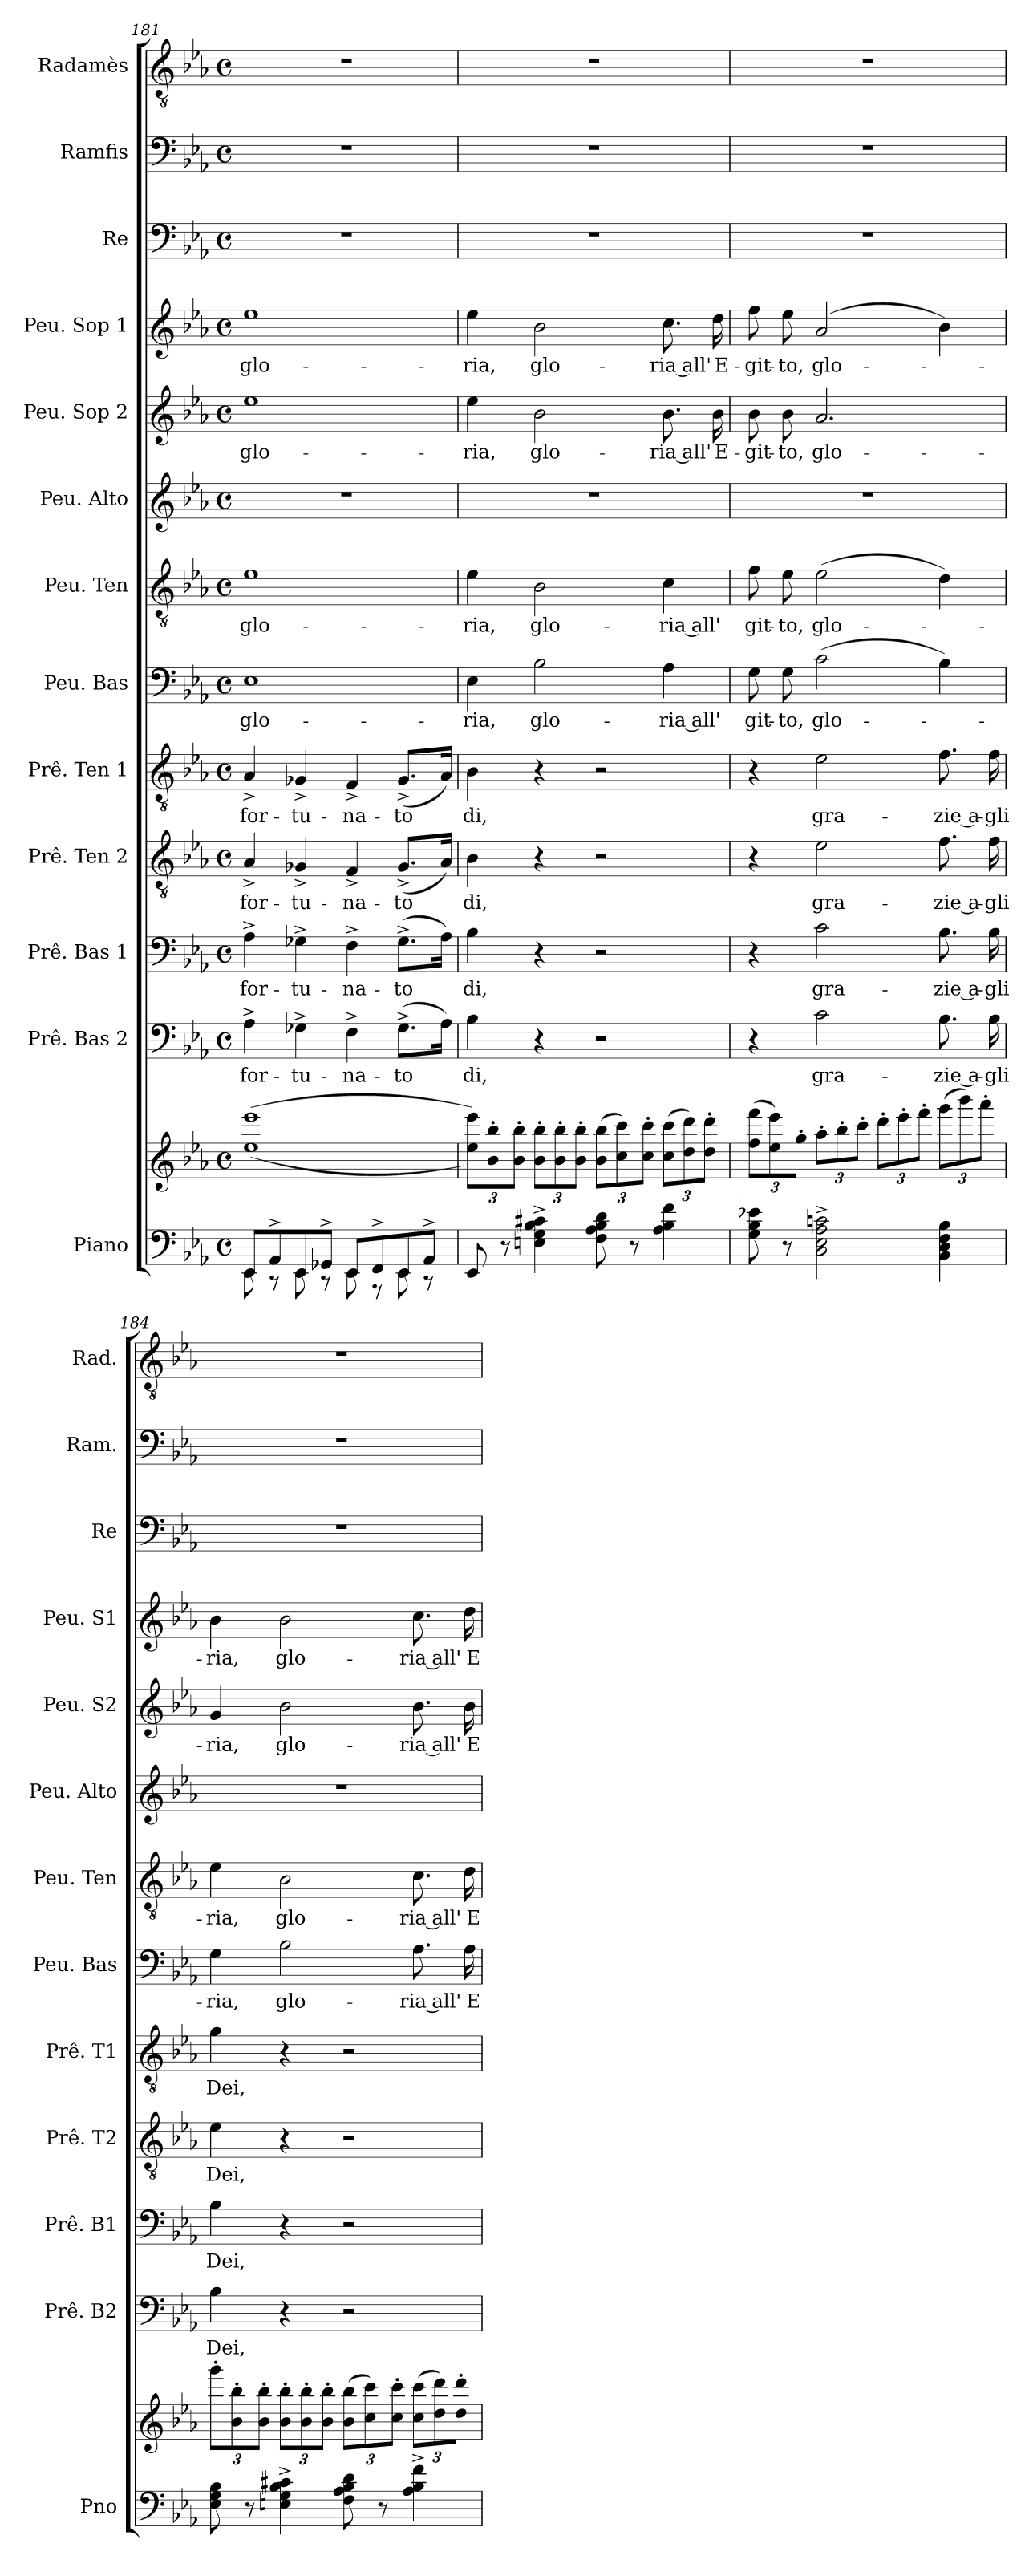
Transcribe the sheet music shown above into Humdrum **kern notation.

**kern	**kern	**kern	**text	**kern	**text	**kern	**text	**kern	**text	**kern	**text	**kern	**text	**kern	**kern	**text	**kern	**text	**kern	**kern	**kern
*part13	*part13	*part12	*part12	*part11	*part11	*part10	*part10	*part9	*part9	*part8	*part8	*part7	*part7	*part6	*part5	*part5	*part4	*part4	*part3	*part2	*part1
*staff14	*staff13	*staff12	*staff12	*staff11	*staff11	*staff10	*staff10	*staff9	*staff9	*staff8	*staff8	*staff7	*staff7	*staff6	*staff5	*staff5	*staff4	*staff4	*staff3	*staff2	*staff1
*I"Piano	*	*I"Prê. Bas 2	*	*I"Prê. Bas 1	*	*I"Prê. Ten 2	*	*I"Prê. Ten 1	*	*I"Peu. Bas	*	*I"Peu. Ten	*	*I"Peu. Alto	*I"Peu. Sop 2	*	*I"Peu. Sop 1	*	*I"Re	*I"Ramfis	*I"Radamès
*I'Pno	*	*I'Prê. B2	*	*I'Prê. B1	*	*I'Prê. T2	*	*I'Prê. T1	*	*I'Peu. Bas	*	*I'Peu. Ten	*	*I'Peu. Alto	*I'Peu. S2	*	*I'Peu. S1	*	*I'Re	*I'Ram.	*I'Rad.
*clefF4	*clefG2	*clefF4	*	*clefF4	*	*clefGv2	*	*clefGv2	*	*clefF4	*	*clefGv2	*	*clefG2	*clefG2	*	*clefG2	*	*clefF4	*clefF4	*clefGv2
*k[b-e-a-]	*k[b-e-a-]	*k[b-e-a-]	*	*k[b-e-a-]	*	*k[b-e-a-]	*	*k[b-e-a-]	*	*k[b-e-a-]	*	*k[b-e-a-]	*	*k[b-e-a-]	*k[b-e-a-]	*	*k[b-e-a-]	*	*k[b-e-a-]	*k[b-e-a-]	*k[b-e-a-]
*M4/4	*M4/4	*M4/4	*	*M4/4	*	*M4/4	*	*M4/4	*	*M4/4	*	*M4/4	*	*M4/4	*M4/4	*	*M4/4	*	*M4/4	*M4/4	*M4/4
*met(c)	*met(c)	*met(c)	*	*met(c)	*	*met(c)	*	*met(c)	*	*met(c)	*	*met(c)	*	*met(c)	*met(c)	*	*met(c)	*	*met(c)	*met(c)	*met(c)
=181	=181	=181	=181	=181	=181	=181	=181	=181	=181	=181	=181	=181	=181	=181	=181	=181	=181	=181	=181	=181	=181
*^	*	*	*	*	*	*	*	*	*	*	*	*	*	*	*	*	*	*	*	*	*
!	!	!	!	!LO:LY:b:color=#0055FF	!	!LO:LY:b:color=#0055FF	!	!LO:LY:b:color=#AA0000	!	!LO:LY:b:color=#0055FF	!	!LO:LY:b:color=#0055FF	!	!LO:LY:b:color=#0055FF	!	!	!LO:LY:b:color=#0055FF	!	!LO:LY:b:color=#0055FF	!	!	!
8EE-/L	8EE-\	(>(>1ee- 1eee-	4A-^\	for-	4A-^\	for-	4A-^/	for-	4A-^/	for-	1E-	glo-	1e-	glo-	1r	1ee-	glo-	1ee-	glo-	1r	1r	1r
8AA-^/	8r	.	.	.	.	.	.	.	.	.	.	.	.	.	.	.	.	.	.	.	.	.
!	!	!	!	!LO:LY:b:color=#0055FF	!	!LO:LY:b:color=#0055FF	!	!LO:LY:b:color=#AA0000	!	!LO:LY:b:color=#0055FF	!	!	!	!	!	!	!	!	!	!	!	!
8EE-/	8EE-\	.	4G-X^\	-tu-	4G-X^\	-tu-	4G-X^/	-tu-	4G-X^/	-tu-	.	.	.	.	.	.	.	.	.	.	.	.
8GG-X^/J	8r	.	.	.	.	.	.	.	.	.	.	.	.	.	.	.	.	.	.	.	.	.
!	!	!	!	!LO:LY:b:color=#0055FF	!	!LO:LY:b:color=#0055FF	!	!LO:LY:b:color=#AA0000	!	!LO:LY:b:color=#0055FF	!	!	!	!	!	!	!	!	!	!	!	!
8EE-/L	8EE-\	.	4F^\	-na-	4F^\	-na-	4F^/	-na-	4F^/	-na-	.	.	.	.	.	.	.	.	.	.	.	.
8FF^/	8r	.	.	.	.	.	.	.	.	.	.	.	.	.	.	.	.	.	.	.	.	.
!	!	!	!	!LO:LY:b:color=#0055FF	!	!LO:LY:b:color=#0055FF	!	!LO:LY:b:color=#AA0000	!	!LO:LY:b:color=#0055FF	!	!	!	!	!	!	!	!	!	!	!	!
8EE-/	8EE-\	.	(>8.G-^\L	-to	(>8.G-^\L	-to	(<8.G-^/L	-to	(<8.G-^/L	-to	.	.	.	.	.	.	.	.	.	.	.	.
8AA-^/J	8r	.	.	.	.	.	.	.	.	.	.	.	.	.	.	.	.	.	.	.	.	.
.	.	.	16A-\Jk)	.	16A-\Jk)	.	16A-/Jk)	.	16A-/Jk)	.	.	.	.	.	.	.	.	.	.	.	.	.
*v	*v	*	*	*	*	*	*	*	*	*	*	*	*	*	*	*	*	*	*	*	*	*
=182	=182	=182	=182	=182	=182	=182	=182	=182	=182	=182	=182	=182	=182	=182	=182	=182	=182	=182	=182	=182	=182
*	*Xbrackettup	*	*	*	*	*	*	*	*	*	*	*	*	*	*	*	*	*	*	*	*
!	!	!	!LO:LY:b:color=#0055FF	!	!LO:LY:b:color=#0055FF	!	!LO:LY:b:color=#AA0000	!	!LO:LY:b:color=#0055FF	!	!LO:LY:b:color=#0055FF	!	!LO:LY:b:color=#0055FF	!	!	!LO:LY:b:color=#0055FF	!	!LO:LY:b:color=#0055FF	!	!	!
8EE-/	12ee-\ 12eee-\L))	4B-\	di,	4B-\	di,	4B-\	di,	4B-\	di,	4E-\	ria,	4e-\	ria,	1r	4ee-\	ria,	4ee-\	-ria,	1r	1r	1r
.	12b-\' 12bb-\'	.	.	.	.	.	.	.	.	.	.	.	.	.	.	.	.	.	.	.	.
8r	.	.	.	.	.	.	.	.	.	.	.	.	.	.	.	.	.	.	.	.	.
.	12b-\' 12bb-\'J	.	.	.	.	.	.	.	.	.	.	.	.	.	.	.	.	.	.	.	.
!	!	!	!	!	!	!	!	!	!	!	!LO:LY:b:color=#0055FF	!	!LO:LY:b:color=#0055FF	!	!	!LO:LY:b:color=#0055FF	!	!LO:LY:b:color=#0055FF	!	!	!
4En\^ 4G\^ 4B-\^ 4c#X\^	12b-\' 12bb-\'L	4r	.	4r	.	4r	.	4r	.	2B-\	glo-	2B-\	glo-	.	2b-\	glo-	2b-\	glo-	.	.	.
.	12b-\' 12bb-\'	.	.	.	.	.	.	.	.	.	.	.	.	.	.	.	.	.	.	.	.
.	12b-\' 12bb-\'J	.	.	.	.	.	.	.	.	.	.	.	.	.	.	.	.	.	.	.	.
8F\ 8A-\ 8B-\ 8d\	(>12b-\ 12bb-\L	2r	.	2r	.	2r	.	2r	.	.	.	.	.	.	.	.	.	.	.	.	.
.	12cc\ 12ccc\)	.	.	.	.	.	.	.	.	.	.	.	.	.	.	.	.	.	.	.	.
8r	.	.	.	.	.	.	.	.	.	.	.	.	.	.	.	.	.	.	.	.	.
.	12cc\' 12ccc\'J	.	.	.	.	.	.	.	.	.	.	.	.	.	.	.	.	.	.	.	.
!	!	!	!	!	!	!	!	!	!	!	!LO:LY:b:color=#0055FF	!	!LO:LY:b:color=#0055FF	!	!	!LO:LY:b:color=#0055FF	!	!LO:LY:b:color=#0055FF	!	!	!
4A-\ 4B-\ 4f\	(>12cc\ 12ccc\L	.	.	.	.	.	.	.	.	4A-\	ria all'	4c\	ria all'	.	8.b-\	ria all'	8.cc\	ria all'	.	.	.
.	12dd\ 12ddd\)	.	.	.	.	.	.	.	.	.	.	.	.	.	.	.	.	.	.	.	.
.	12dd\' 12ddd\'J	.	.	.	.	.	.	.	.	.	.	.	.	.	.	.	.	.	.	.	.
!	!	!	!	!	!	!	!	!	!	!	!	!	!	!	!	!LO:LY:b:color=#0055FF	!	!LO:LY:b:color=#0055FF	!	!	!
.	.	.	.	.	.	.	.	.	.	.	.	.	.	.	16b-\	E-	16dd\	E-	.	.	.
=183	=183	=183	=183	=183	=183	=183	=183	=183	=183	=183	=183	=183	=183	=183	=183	=183	=183	=183	=183	=183	=183
!	!	!	!	!	!	!	!	!	!	!	!LO:LY:b:color=#0055FF	!	!LO:LY:b:color=#0055FF	!	!	!LO:LY:b:color=#0055FF	!	!LO:LY:b:color=#0055FF	!	!	!
8G\ 8B-\ 8e-X\	(>12ff\ 12fff\L	4r	.	4r	.	4r	.	4r	.	8G\	git-	8f\	git-	1r	8b-\	-git-	8ff\	-git-	1r	1r	1r
.	12ee-\ 12eee-\)	.	.	.	.	.	.	.	.	.	.	.	.	.	.	.	.	.	.	.	.
!	!	!	!	!	!	!	!	!	!	!	!LO:LY:b:color=#0055FF	!	!LO:LY:b:color=#0055FF	!	!	!LO:LY:b:color=#0055FF	!	!LO:LY:b:color=#0055FF	!	!	!
8r	.	.	.	.	.	.	.	.	.	8G\	-to,	8e-\	-to,	.	8b-\	-to,	8ee-\	-to,	.	.	.
.	12gg'\J	.	.	.	.	.	.	.	.	.	.	.	.	.	.	.	.	.	.	.	.
!	!	!	!LO:LY:b:color=#0055FF	!	!LO:LY:b:color=#0055FF	!	!LO:LY:b:color=#AA0000	!	!LO:LY:b:color=#0055FF	!	!LO:LY:b:color=#0055FF	!	!LO:LY:b:color=#0055FF	!	!	!LO:LY:b:color=#0055FF	!	!LO:LY:b:color=#0055FF	!	!	!
2C\^ 2E-\^ 2A-\^ 2cn\^	12aa-'\L	2c\	gra-	2c\	gra-	2e-\	gra-	2e-\	gra-	(>2c\	glo-	(>2e-\	glo-	.	2.a-/	glo-	(>2a-/	glo-	.	.	.
.	12bb-'\	.	.	.	.	.	.	.	.	.	.	.	.	.	.	.	.	.	.	.	.
.	12ccc'\J	.	.	.	.	.	.	.	.	.	.	.	.	.	.	.	.	.	.	.	.
.	12ddd'\L	.	.	.	.	.	.	.	.	.	.	.	.	.	.	.	.	.	.	.	.
.	12eee-'\	.	.	.	.	.	.	.	.	.	.	.	.	.	.	.	.	.	.	.	.
.	12fff'\J	.	.	.	.	.	.	.	.	.	.	.	.	.	.	.	.	.	.	.	.
!	!	!	!LO:LY:b:color=#0055FF	!	!LO:LY:b:color=#0055FF	!	!LO:LY:b:color=#AA0000	!	!LO:LY:b:color=#0055FF	!	!	!	!	!	!	!	!	!	!	!	!
4BB-\ 4D\ 4F\ 4B-\	(>12ggg\L	8.B-\	zie a-	8.B-\	zie a-	8.f\	zie a-	8.f\	zie a-	4B-\)	.	4d\)	.	.	.	.	4b-\)	.	.	.	.
.	12bbb-\)	.	.	.	.	.	.	.	.	.	.	.	.	.	.	.	.	.	.	.	.
.	12aaa-'\J	.	.	.	.	.	.	.	.	.	.	.	.	.	.	.	.	.	.	.	.
!	!	!	!LO:LY:b:color=#0055FF	!	!LO:LY:b:color=#0055FF	!	!LO:LY:b:color=#AA0000	!	!LO:LY:b:color=#0055FF	!	!	!	!	!	!	!	!	!	!	!	!
.	.	16B-\	-gli	16B-\	-gli	16f\	-gli	16f\	-gli	.	.	.	.	.	.	.	.	.	.	.	.
!!LO:PB:g=z
=184	=184	=184	=184	=184	=184	=184	=184	=184	=184	=184	=184	=184	=184	=184	=184	=184	=184	=184	=184	=184	=184
!	!	!	!LO:LY:b:color=#0055FF	!	!LO:LY:b:color=#0055FF	!	!LO:LY:b:color=#AA0000	!	!LO:LY:b:color=#0055FF	!	!LO:LY:b:color=#0055FF	!	!LO:LY:b:color=#0055FF	!	!	!LO:LY:b:color=#0055FF	!	!LO:LY:b:color=#0055FF	!	!	!
8E-\ 8G\ 8B-\	12ggg'\L	4B-\	Dei,	4B-\	Dei,	4e-\	Dei,	4g\	Dei,	4G\	-ria,	4e-\	-ria,	1r	4g/	-ria,	4b-\	-ria,	1r	1r	1r
.	12b-\' 12bb-\'	.	.	.	.	.	.	.	.	.	.	.	.	.	.	.	.	.	.	.	.
8r	.	.	.	.	.	.	.	.	.	.	.	.	.	.	.	.	.	.	.	.	.
.	12b-\' 12bb-\'J	.	.	.	.	.	.	.	.	.	.	.	.	.	.	.	.	.	.	.	.
!	!	!	!	!	!	!	!	!	!	!	!LO:LY:b:color=#0055FF	!	!LO:LY:b:color=#0055FF	!	!	!LO:LY:b:color=#0055FF	!	!LO:LY:b:color=#0055FF	!	!	!
4En\^ 4G\^ 4B-\^ 4c#X\^	12b-\' 12bb-\'L	4r	.	4r	.	4r	.	4r	.	2B-\	glo-	2B-\	glo-	.	2b-\	glo-	2b-\	glo-	.	.	.
.	12b-\' 12bb-\'	.	.	.	.	.	.	.	.	.	.	.	.	.	.	.	.	.	.	.	.
.	12b-\' 12bb-\'J	.	.	.	.	.	.	.	.	.	.	.	.	.	.	.	.	.	.	.	.
8F\ 8A-\ 8B-\ 8d\	(>12b-\ 12bb-\L	2r	.	2r	.	2r	.	2r	.	.	.	.	.	.	.	.	.	.	.	.	.
.	12cc\ 12ccc\)	.	.	.	.	.	.	.	.	.	.	.	.	.	.	.	.	.	.	.	.
8r	.	.	.	.	.	.	.	.	.	.	.	.	.	.	.	.	.	.	.	.	.
.	12cc\' 12ccc\'J	.	.	.	.	.	.	.	.	.	.	.	.	.	.	.	.	.	.	.	.
!	!	!	!	!	!	!	!	!	!	!	!LO:LY:b:color=#0055FF	!	!LO:LY:b:color=#0055FF	!	!	!LO:LY:b:color=#0055FF	!	!LO:LY:b:color=#0055FF	!	!	!
4A-\^ 4B-\^ 4f\^	(>12cc\ 12ccc\L	.	.	.	.	.	.	.	.	8.A-\	ria all'	8.c\	ria all'	.	8.b-\	ria all'	8.cc\	ria all'	.	.	.
.	12dd\ 12ddd\)	.	.	.	.	.	.	.	.	.	.	.	.	.	.	.	.	.	.	.	.
.	12dd\' 12ddd\'J	.	.	.	.	.	.	.	.	.	.	.	.	.	.	.	.	.	.	.	.
!	!	!	!	!	!	!	!	!	!	!	!LO:LY:b:color=#0055FF	!	!LO:LY:b:color=#0055FF	!	!	!LO:LY:b:color=#0055FF	!	!LO:LY:b:color=#0055FF	!	!	!
.	.	.	.	.	.	.	.	.	.	16A-\	E-	16d\	E-	.	16b-\	E-	16dd\	E-	.	.	.
=	=	=	=	=	=	=	=	=	=	=	=	=	=	=	=	=	=	=	=	=	=
*-	*-	*-	*-	*-	*-	*-	*-	*-	*-	*-	*-	*-	*-	*-	*-	*-	*-	*-	*-	*-	*-
